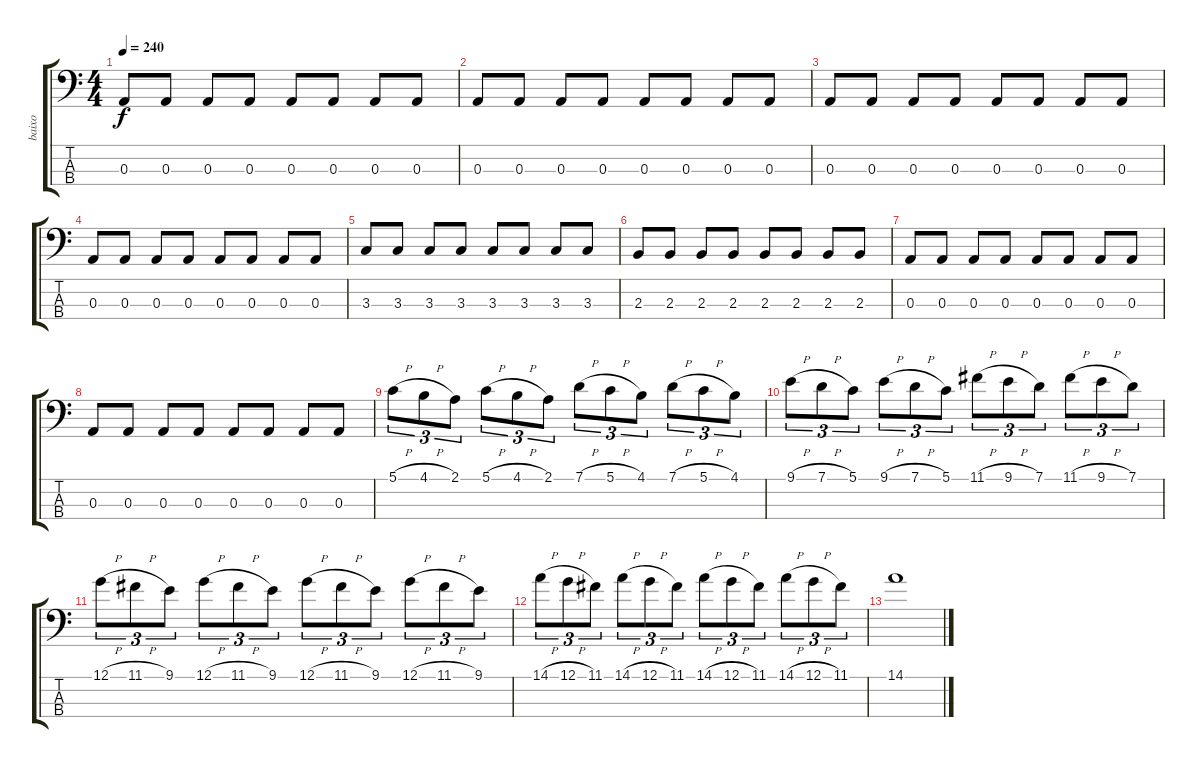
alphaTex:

\track ("baixo" "baixo") {instrument electricbassfinger}
\staff {score tabs}
\tuning (G2 D2 A1 E1) {hide}
\ts (4 4)
\tempo 240
\clef f4
\ks c
0.3.8{dy f} 0.3.8 0.3.8 0.3.8 0.3.8 0.3.8 0.3.8 0.3.8 |
0.3.8 0.3.8 0.3.8 0.3.8 0.3.8 0.3.8 0.3.8 0.3.8 |
0.3.8 0.3.8 0.3.8 0.3.8 0.3.8 0.3.8 0.3.8 0.3.8 |
0.3.8 0.3.8 0.3.8 0.3.8 0.3.8 0.3.8 0.3.8 0.3.8 |
3.3.8 3.3.8 3.3.8 3.3.8 3.3.8 3.3.8 3.3.8 3.3.8 |
2.3.8 2.3.8 2.3.8 2.3.8 2.3.8 2.3.8 2.3.8 2.3.8 |
0.3.8 0.3.8 0.3.8 0.3.8 0.3.8 0.3.8 0.3.8 0.3.8 |
0.3.8 0.3.8 0.3.8 0.3.8 0.3.8 0.3.8 0.3.8 0.3.8 |
5.1{h}.8{tu (3 2)} 4.1{h}.8{tu (3 2)} 2.1.8{tu (3 2)} 5.1{h}.8{tu (3 2)} 4.1{h}.8{tu (3 2)} 2.1.8{tu (3 2)} 7.1{h}.8{tu (3 2)} 5.1{h}.8{tu (3 2)} 4.1.8{tu (3 2)} 7.1{h}.8{tu (3 2)} 5.1{h}.8{tu (3 2)} 4.1.8{tu (3 2)} |
9.1{h}.8{tu (3 2)} 7.1{h}.8{tu (3 2)} 5.1.8{tu (3 2)} 9.1{h}.8{tu (3 2)} 7.1{h}.8{tu (3 2)} 5.1.8{tu (3 2)} 11.1{h}.8{tu (3 2)} 9.1{h}.8{tu (3 2)} 7.1.8{tu (3 2)} 11.1{h}.8{tu (3 2)} 9.1{h}.8{tu (3 2)} 7.1.8{tu (3 2)} |
12.1{h}.8{tu (3 2)} 11.1{h}.8{tu (3 2)} 9.1.8{tu (3 2)} 12.1{h}.8{tu (3 2)} 11.1{h}.8{tu (3 2)} 9.1.8{tu (3 2)} 12.1{h}.8{tu (3 2)} 11.1{h}.8{tu (3 2)} 9.1.8{tu (3 2)} 12.1{h}.8{tu (3 2)} 11.1{h}.8{tu (3 2)} 9.1.8{tu (3 2)} |
14.1{h}.8{tu (3 2)} 12.1{h}.8{tu (3 2)} 11.1.8{tu (3 2)} 14.1{h}.8{tu (3 2)} 12.1{h}.8{tu (3 2)} 11.1.8{tu (3 2)} 14.1{h}.8{tu (3 2)} 12.1{h}.8{tu (3 2)} 11.1.8{tu (3 2)} 14.1{h}.8{tu (3 2)} 12.1{h}.8{tu (3 2)} 11.1.8{tu (3 2)} |
14.1.1
